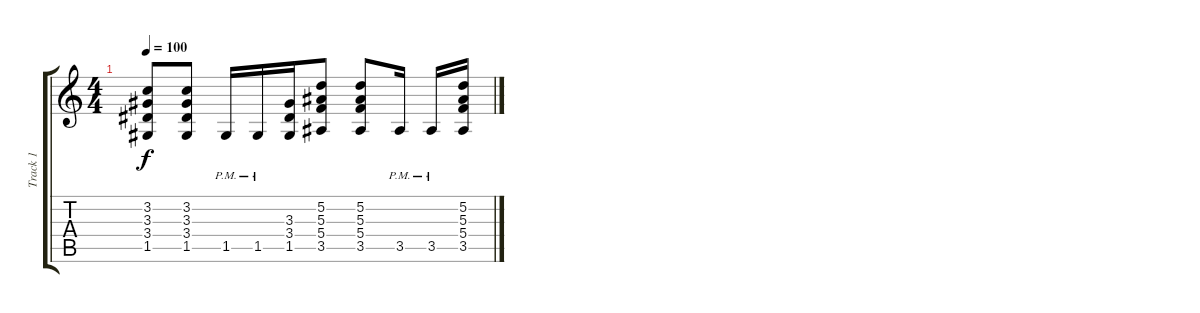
\track ("Track 1" "Track 1") {instrument overdrivenguitar}
\staff {score tabs}
\tuning (D4 A3 F3 C3 G2 C2) {hide}
\ts (4 4)
\tempo 100
\clef g2
\ks c
(3.2 3.3 3.4 1.5).8{dy f} (3.2 3.3 3.4 1.5).8 1.5{pm}.16 1.5{pm}.16 (3.3 3.4 1.5).16 (5.2 5.3 5.4 3.5).8 (5.2 5.3 5.4 3.5).8 3.5{pm}.16 3.5{pm}.16 (5.2 5.3 5.4 3.5).16
